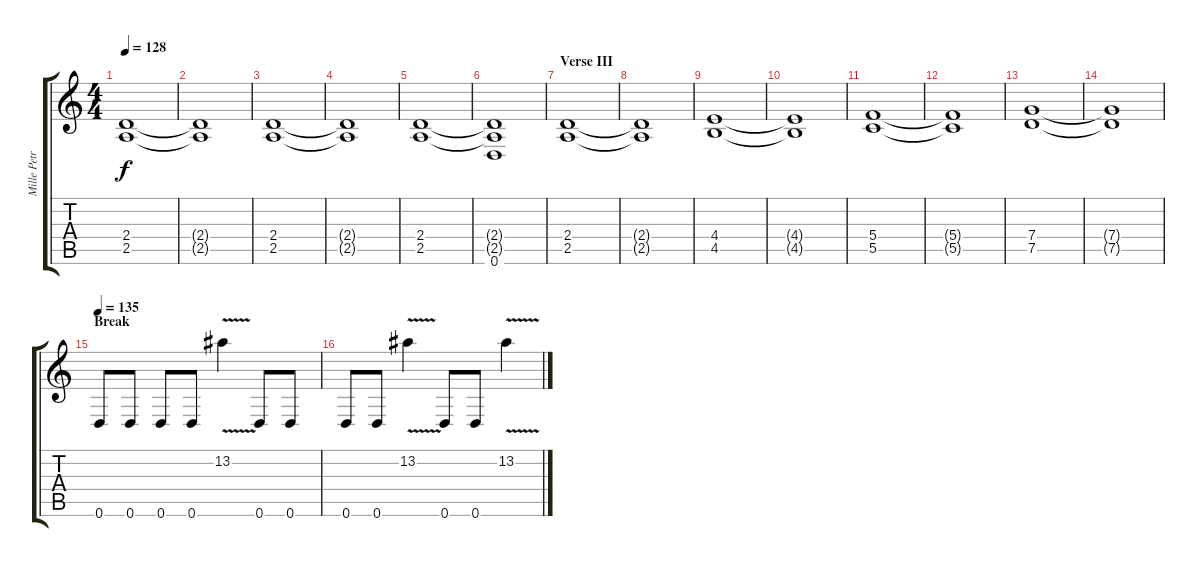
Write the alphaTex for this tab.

\track ("Mille Petrozza [guitar]" "Mille Petr") {instrument distortionguitar}
\staff {score tabs}
\tuning (D4 A3 F3 C3 G2 D2) {hide}
\ts (4 4)
\tempo 128
\clef g2
\ks c
(2.4 2.5).1{dy f} |
(2.4{t} 2.5{t}).1 |
(2.4 2.5).1 |
(2.4{t} 2.5{t}).1 |
(2.4 2.5).1 |
(2.4{t} 2.5{t} 0.6).1 |
\section ("" "Verse III")
(2.4 2.5).1 |
(2.4{t} 2.5{t}).1 |
(4.4 4.5).1 |
(4.4{t} 4.5{t}).1 |
(5.4 5.5).1 |
(5.4{t} 5.5{t}).1 |
(7.4 7.5).1 |
(7.4{t} 7.5{t}).1 |
\section ("" "Break")
\tempo 135
0.6.8 0.6.8 0.6.8 0.6.8 13.2{v}.4 0.6.8 0.6.8 |
0.6.8 0.6.8 13.2{v}.4 0.6.8 0.6.8 13.2{v}.4
